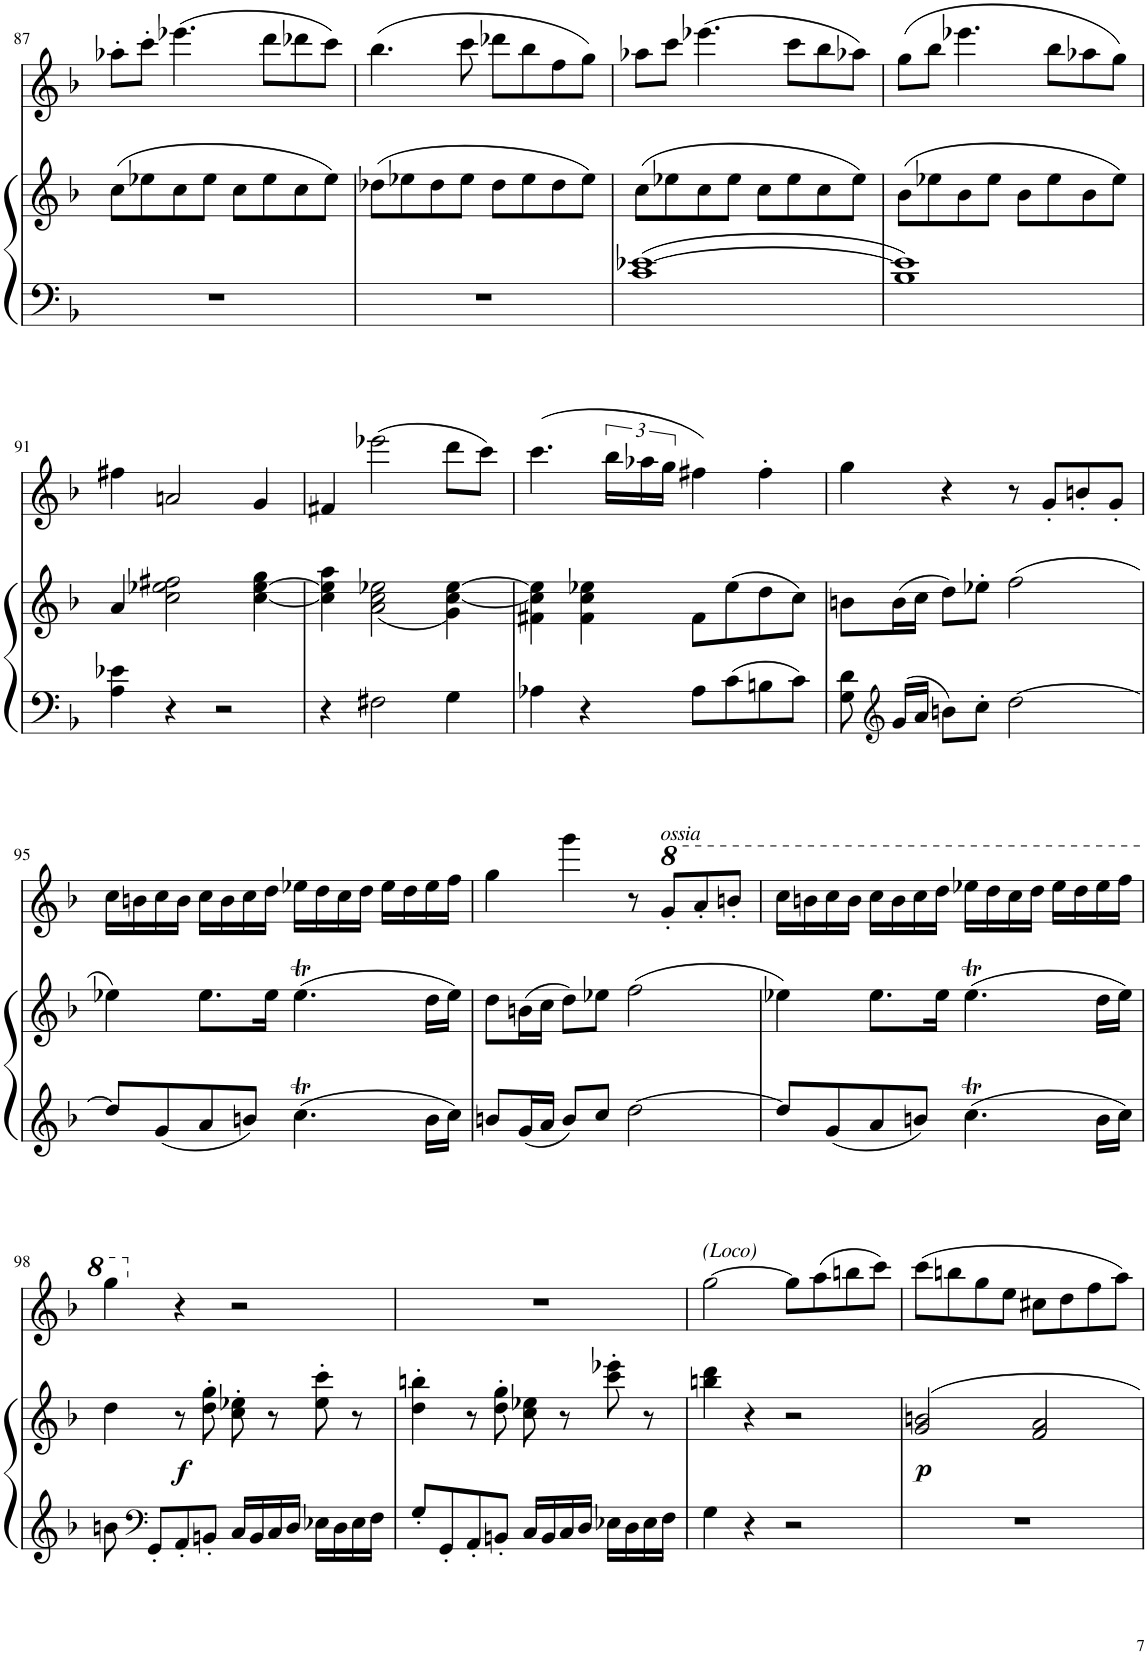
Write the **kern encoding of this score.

**kern	**kern	**dynam	**kern
*part2	*part2	*part2	*part1
*staff3	*staff2	*staff2/3	*staff1
*I"Piano	*	*	*I"Alto Recorder
*I'Pno	*	*	*I'Rec
!!LO:PB:g=z
*clefF4	*clefG2	*	*clefG2
*k[b-]	*k[b-]	*	*k[b-]
*M4/4	*M4/4	*	*M4/4
*met(c)	*met(c)	*	*met(c)
=87	=87	=87	=87
1r	(8cc\L	.	8aa-X'\L
.	8ee-X\	.	8ccc'\J
.	8cc\	.	(4.eee-X\
.	8ee-\J	.	.
.	8cc\L	.	.
.	8ee-\	.	8ddd\L
.	8cc\	.	8ddd-X\
.	8ee-\J)	.	8ccc\J)
=88	=88	=88	=88
1r	(8dd-X\L	.	(4.bb-\
.	8ee-X\	.	.
.	8dd-\	.	.
.	8ee-\J	.	8ccc\
.	8dd-\L	.	8ddd-X\L
.	8ee-\	.	8bb-\
.	8dd-\	.	8ff\
.	8ee-\J)	.	8gg\J)
=89	=89	=89	=89
1c [1e-X	(8cc\L	.	8aa-X\L
.	8ee-X\	.	8ccc\J
.	8cc\	.	(4.eee-X\
.	8ee-\J	.	.
.	8cc\L	.	.
.	8ee-\	.	8ccc\L
.	8cc\	.	8bb-\
.	8ee-\J)	.	8aa-X\J)
=90	=90	=90	=90
1B- 1e-]	(8b-\L	.	(8gg\L
.	8ee-X\	.	8bb-\J
.	8b-\	.	4.eee-X\
.	8ee-\J	.	.
.	8b-\L	.	.
.	8ee-\	.	8bb-\L
.	8b-\	.	8aa-X\
.	8ee-\J)	.	8gg\J)
!!LO:LB:g=z
=91	=91	=91	=91
4A\ 4e-X\	4a/	.	4ff#X\
4r	2cc\ 2ee-X\ 2ff#X\	.	2an/
2r	.	.	.
.	[4cc\ [4ee-\ 4gg\	.	4g/
=92	=92	=92	=92
4r	4cc\] 4ee-\] 4aa\	.	4f#X/
2F#X\	(<2a\ 2cc\ 2ee-X\	.	(2eee-X\
4G\	4g\ [4cc\ [4ee-\)	.	8ddd\L
.	.	.	8ccc\J)
=93	=93	=93	=93
4A-X\	4f#X\ 4cc\] 4ee-\]	.	(4.ccc\
4r	4f#\ 4cc\ 4ee-X\	.	.
.	.	.	24bb-\LL
.	.	.	24aa-X\
.	.	.	24gg\JJ
8A-\L	8f#\L	.	4ff#X\)
8c\	(8ee-\	.	.
8Bn\	8dd\	.	4ff#'\
8c\J	8cc\J)	.	.
=94	=94	=94	=94
8G\ 8d\	8bn\L	.	4gg\
*clefG2	*	*	*
16g/LL	(16b\L	.	.
16a/JJ	16cc\JJ	.	.
8bn\L	8dd\L)	.	4r
8cc'\J	8ee-X'\J	.	.
[2dd\	(2ff\	.	8r
.	.	.	8g'/L
.	.	.	8bn'/
.	.	.	8g'/J
!!LO:LB:g=z
=95	=95	=95	=95
8dd/L]	4ee-X\)	.	16cc\LL
.	.	.	16bn\
8g/	.	.	16cc\
.	.	.	16b\JJ
8a/	8.ee-\L	.	16cc\LL
.	.	.	16b\
8bn/J	.	.	16cc\
.	16ee-\Jk	.	16dd\JJ
4.ccT\	(4.ee-T\	.	16ee-X\LL
.	.	.	16dd\
.	.	.	16cc\
.	.	.	16dd\JJ
.	.	.	16ee-\LL
.	.	.	16dd\
16b\LL	16dd\LL	.	16ee-\
16cc\JJ	16ee-\JJ)	.	16ff\JJ
=96	=96	=96	=96
8bn/L	8dd\L	.	4gg\
16g/L	(16bn\L	.	.
16a/JJ	16cc\JJ	.	.
8b/L	8dd\L)	.	4ggg\
8cc/J	8ee-X\J	.	.
[2dd\	(2ff\	.	8r
*	*	*	*8va
!	!	!	!LO:TX:a:i:t=ossia
.	.	.	8gg'/L
.	.	.	8aa'/
.	.	.	8bbn'/J
=97	=97	=97	=97
8dd/L]	4ee-X\)	.	16ccc\LL
.	.	.	16bbn\
8g/	.	.	16ccc\
.	.	.	16bb\JJ
8a/	8.ee-\L	.	16ccc\LL
.	.	.	16bb\
8bn/J	.	.	16ccc\
.	16ee-\Jk	.	16ddd\JJ
4.ccT\	(4.ee-T\	.	16eee-X\LL
.	.	.	16ddd\
.	.	.	16ccc\
.	.	.	16ddd\JJ
.	.	.	16eee-\LL
.	.	.	16ddd\
16b\LL	16dd\LL	.	16eee-\
16cc\JJ	16ee-\JJ)	.	16fff\JJ
!!LO:LB:g=z
=98	=98	=98	=98
8bn\	4dd\	.	4ggg\
*clefF4	*	*	*
8GG'/L	.	.	.
*	*	*	*X8va
!	!	!LO:DY:b	!
8AA'/	8r	f	4r
8BBn'/J	8dd\' 8gg\'	.	.
16C/LL	8cc\' 8ee-X\'	.	2r
16BB/	.	.	.
16C/	8r	.	.
16D/JJ	.	.	.
16E-X\LL	8ee-\' 8ccc\'	.	.
16D\	.	.	.
16E-\	8r	.	.
16F\JJ	.	.	.
=99	=99	=99	=99
8G'/L	4dd\' 4bbn\'	.	1r
8GG'/	.	.	.
8AA'/	8r	.	.
8BBn'/J	8dd\' 8gg\'	.	.
16C/LL	8cc\ 8ee-X\	.	.
16BB/	.	.	.
16C/	8r	.	.
16D/JJ	.	.	.
16E-X\LL	8ccc\' 8eee-X\'	.	.
16D\	.	.	.
16E-\	8r	.	.
16F\JJ	.	.	.
=100	=100	=100	=100
!	!	!	!LO:TX:a:i:t=(Loco)
4G\	4bbn\ 4ddd\	.	[2gg\
4r	4r	.	.
2r	2r	.	8gg\L]
.	.	.	(8aa\
.	.	.	8bbn\
.	.	.	8ccc\J)
=101	=101	=101	=101
!	!	!LO:DY:b	!
1r	2g/ 2bn/	p	(8ccc\L
.	.	.	8bbn\
.	.	.	8gg\
.	.	.	8ee\J
.	2f/ 2a/	.	8cc#X\L
.	.	.	8dd\
.	.	.	8ff\
.	.	.	8aa\J)
=	=	=	=
*-	*-	*-	*-
